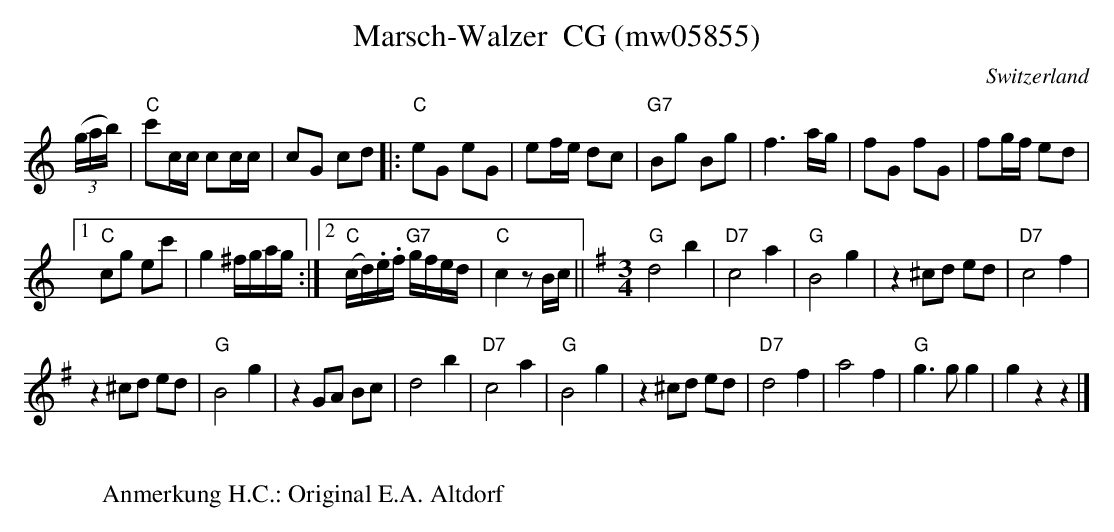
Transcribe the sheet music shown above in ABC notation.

X:1
T: Marsch-Walzer  CG (mw05855)
O:Switzerland
M:none
L:1/8
K:C major
((3g/a/b/) | "C"c'c/c/ cc/c/ | cG cd |: "C"eG eG | ef/e/ dc | "G7"Bg Bg | f3a/g/ | fG fG | fg/f/ ed |1
"C"cg ec' | g2^f/g/a/g/ :|2 ("C"c/d/).e/.f/ "G7"g/f/e/d/ | "C"c2zB/c/ || [M:3/4] [K:G] "G"d4b2 | "D7"c4a2 | "G"B4g2 | z2^cd ed | "D7"c4f2 |
z2^cd ed | "G"B4g2 | z2GA Bc | d4b2 | "D7"c4a2 | "G"B4g2 | z2^cd ed | "D7"d4f2 | a4f2 | "G"g3gg2 | g2z2z2 |]
W:
W: Anmerkung H.C.: Original E.A. Altdorf
